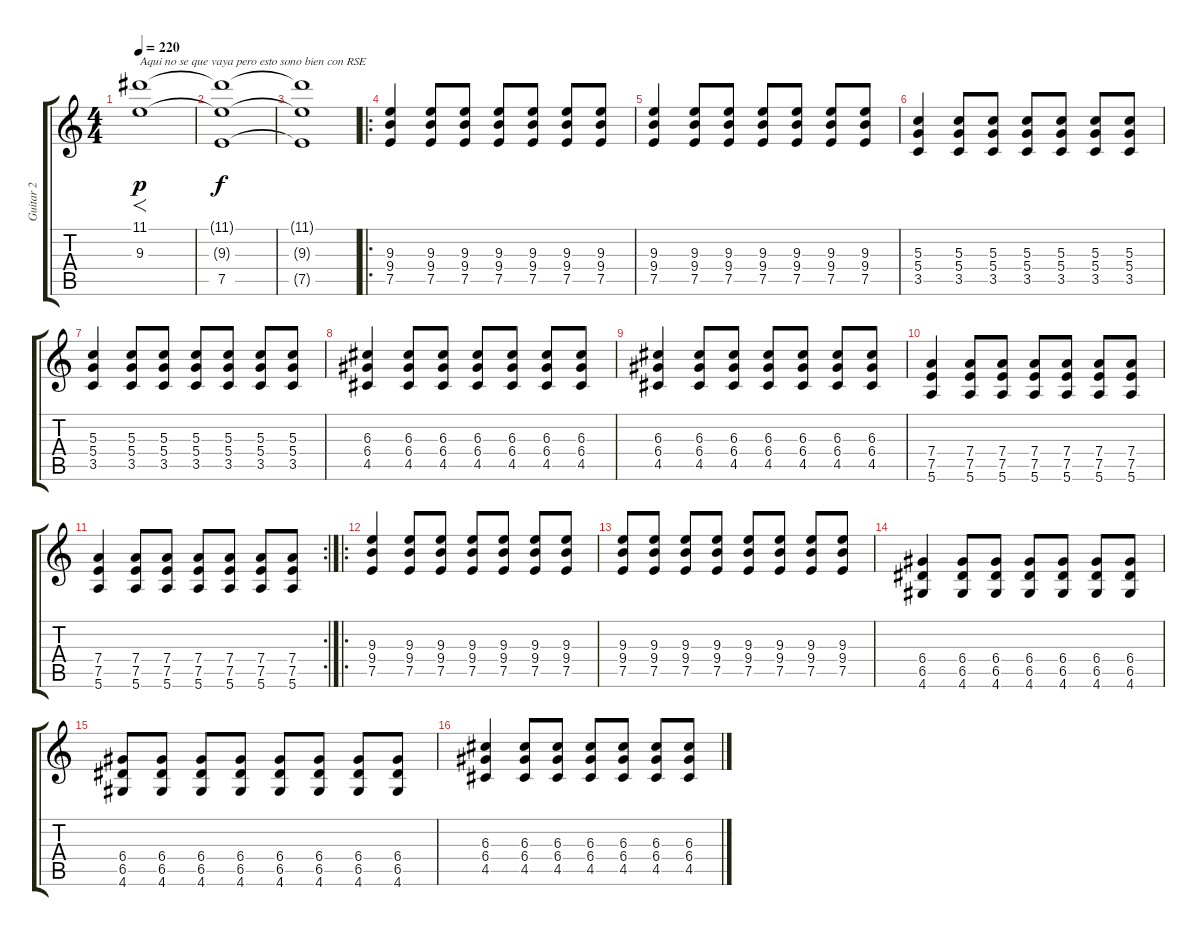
\track ("Guitar 2" "Guitar 2") {instrument overdrivenguitar}
\staff {score tabs}
\tuning (E4 B3 G3 D3 A2 E2) {hide}
\ts (4 4)
\tempo 220
\clef g2
\ks c
(11.1 9.3).1{f txt "Aqui no se que vaya pero esto sono bien con RSE" dy p volume 14 instrument overdrivenguitar} |
(11.1{t} 9.3{t} 7.5).1{dy f} |
(11.1{t} 9.3{t} 7.5{t}).1 |
\ro
(9.3 9.4 7.5).4{volume 11} (9.3 9.4 7.5).8 (9.3 9.4 7.5).8 (9.3 9.4 7.5).8 (9.3 9.4 7.5).8 (9.3 9.4 7.5).8 (9.3 9.4 7.5).8 |
(9.3 9.4 7.5).4 (9.3 9.4 7.5).8 (9.3 9.4 7.5).8 (9.3 9.4 7.5).8 (9.3 9.4 7.5).8 (9.3 9.4 7.5).8 (9.3 9.4 7.5).8 |
(5.3 5.4 3.5).4 (5.3 5.4 3.5).8 (5.3 5.4 3.5).8 (5.3 5.4 3.5).8 (5.3 5.4 3.5).8 (5.3 5.4 3.5).8 (5.3 5.4 3.5).8 |
(5.3 5.4 3.5).4 (5.3 5.4 3.5).8 (5.3 5.4 3.5).8 (5.3 5.4 3.5).8 (5.3 5.4 3.5).8 (5.3 5.4 3.5).8 (5.3 5.4 3.5).8 |
(6.3 6.4 4.5).4 (6.3 6.4 4.5).8 (6.3 6.4 4.5).8 (6.3 6.4 4.5).8 (6.3 6.4 4.5).8 (6.3 6.4 4.5).8 (6.3 6.4 4.5).8 |
(6.3 6.4 4.5).4 (6.3 6.4 4.5).8 (6.3 6.4 4.5).8 (6.3 6.4 4.5).8 (6.3 6.4 4.5).8 (6.3 6.4 4.5).8 (6.3 6.4 4.5).8 |
(7.4 7.5 5.6).4 (7.4 7.5 5.6).8 (7.4 7.5 5.6).8 (7.4 7.5 5.6).8 (7.4 7.5 5.6).8 (7.4 7.5 5.6).8 (7.4 7.5 5.6).8 |
\rc 2
(7.4 7.5 5.6).4 (7.4 7.5 5.6).8 (7.4 7.5 5.6).8 (7.4 7.5 5.6).8 (7.4 7.5 5.6).8 (7.4 7.5 5.6).8 (7.4 7.5 5.6).8 |
\ro
(9.3 9.4 7.5).4 (9.3 9.4 7.5).8 (9.3 9.4 7.5).8 (9.3 9.4 7.5).8 (9.3 9.4 7.5).8 (9.3 9.4 7.5).8 (9.3 9.4 7.5).8 |
(9.3 9.4 7.5).8 (9.3 9.4 7.5).8 (9.3 9.4 7.5).8 (9.3 9.4 7.5).8 (9.3 9.4 7.5).8 (9.3 9.4 7.5).8 (9.3 9.4 7.5).8 (9.3 9.4 7.5).8 |
(6.4 6.5 4.6).4 (6.4 6.5 4.6).8 (6.4 6.5 4.6).8 (6.4 6.5 4.6).8 (6.4 6.5 4.6).8 (6.4 6.5 4.6).8 (6.4 6.5 4.6).8 |
(6.4 6.5 4.6).8 (6.4 6.5 4.6).8 (6.4 6.5 4.6).8 (6.4 6.5 4.6).8 (6.4 6.5 4.6).8 (6.4 6.5 4.6).8 (6.4 6.5 4.6).8 (6.4 6.5 4.6).8 |
(6.3 6.4 4.5).4 (6.3 6.4 4.5).8 (6.3 6.4 4.5).8 (6.3 6.4 4.5).8 (6.3 6.4 4.5).8 (6.3 6.4 4.5).8 (6.3 6.4 4.5).8
